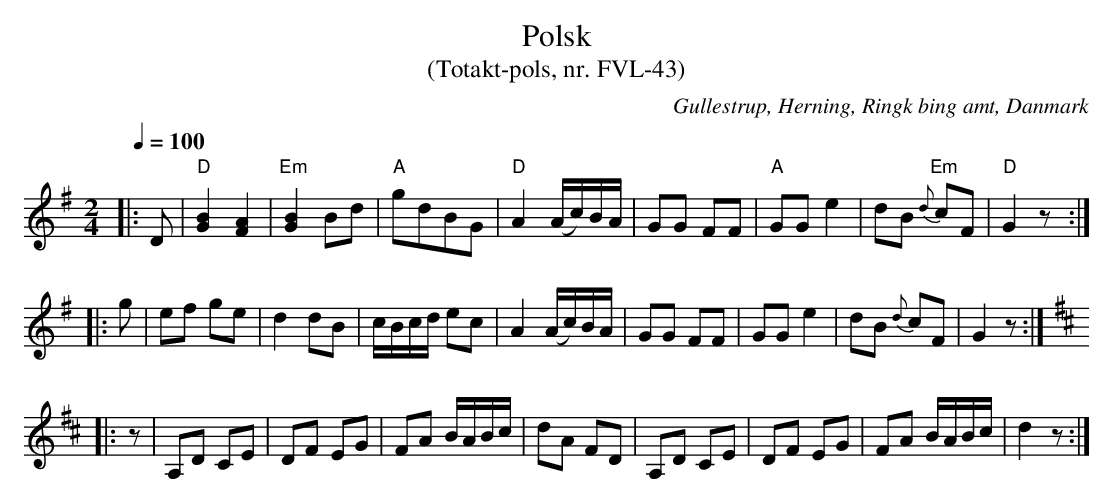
X:1
T:Polsk
T:(Totakt-pols, nr. FVL-43)
O:Gullestrup, Herning, Ringk bing amt, Danmark
M:2/4
L:1/8
Q:1/4=100
K:G
|: D | "D"[GB]2 [FA]2 | "Em"[GB]2 Bd | "A"gdBG | "D"A2 (A/c/)B/A/ | GG FF | "A"GG e2 | dB "Em"{d}cF | "D"G2 z :|
|: g | ef ge | d2 dB | c/B/c/d/ ec | A2 (A/c/)B/A/ | GG FF | GG e2 | dB {d}cF | G2 z :|
K:D
|: z | A,D  CE | DF EG | FA B/A/B/c/ | dA FD | A,D  CE | DF EG | FA B/A/B/c/ | d2 z :|
